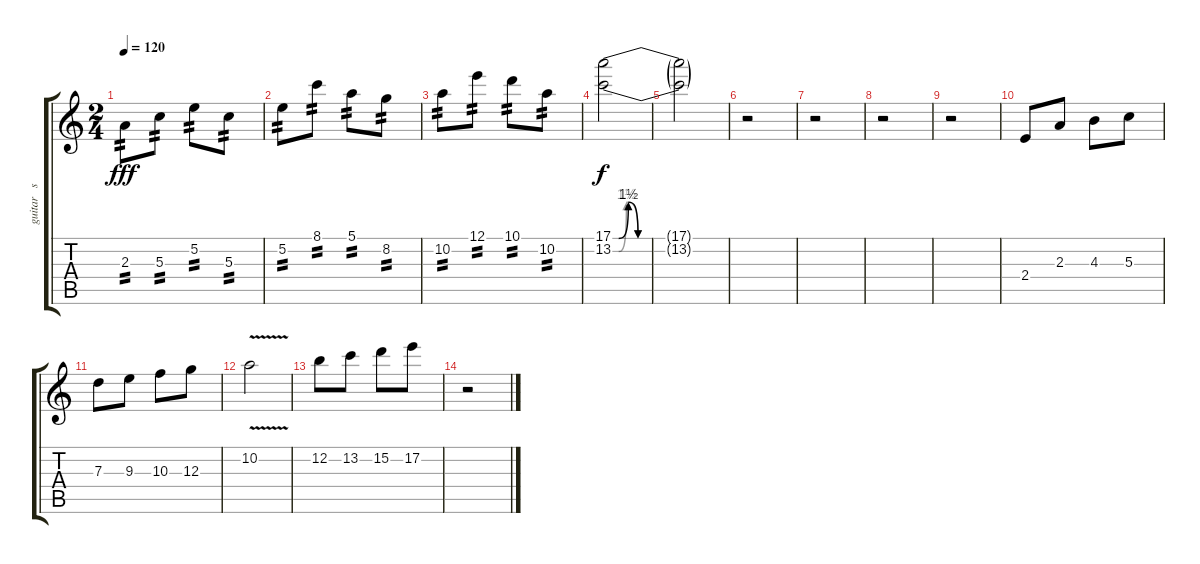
\track ("guitar   solo    two" "guitar   s") {instrument overdrivenguitar}
\staff {score tabs}
\tuning (E4 B3 G3 D3 A2 E2) {hide}
\ts (2 4)
\tempo 120
\clef g2
\ks c
2.3.8{tp 2 dy fff} 5.3.8{tp 2} 5.2.8{tp 2} 5.3.8{tp 2} |
5.2.8{tp 2} 8.1.8{tp 2} 5.1.8{tp 2} 8.2.8{tp 2} |
10.2.8{tp 2} 12.1.8{tp 2} 10.1.8{tp 2} 10.2.8{tp 2} |
(17.1{be (custom 0 0 3 0 8 6 13 0 60 0)} 13.2{be (custom 0 0 3 0 7 6 13 0 60 0)}).2{dy f} |
(17.1{t} 13.2{t}).2 |
r.2 |
r.2 |
r.2 |
r.2 |
2.4.8 2.3.8 4.3.8 5.3.8 |
7.3.8 9.3.8 10.3.8 12.3.8 |
10.2{v}.2 |
12.2.8 13.2.8 15.2.8 17.2.8 |
r.2
